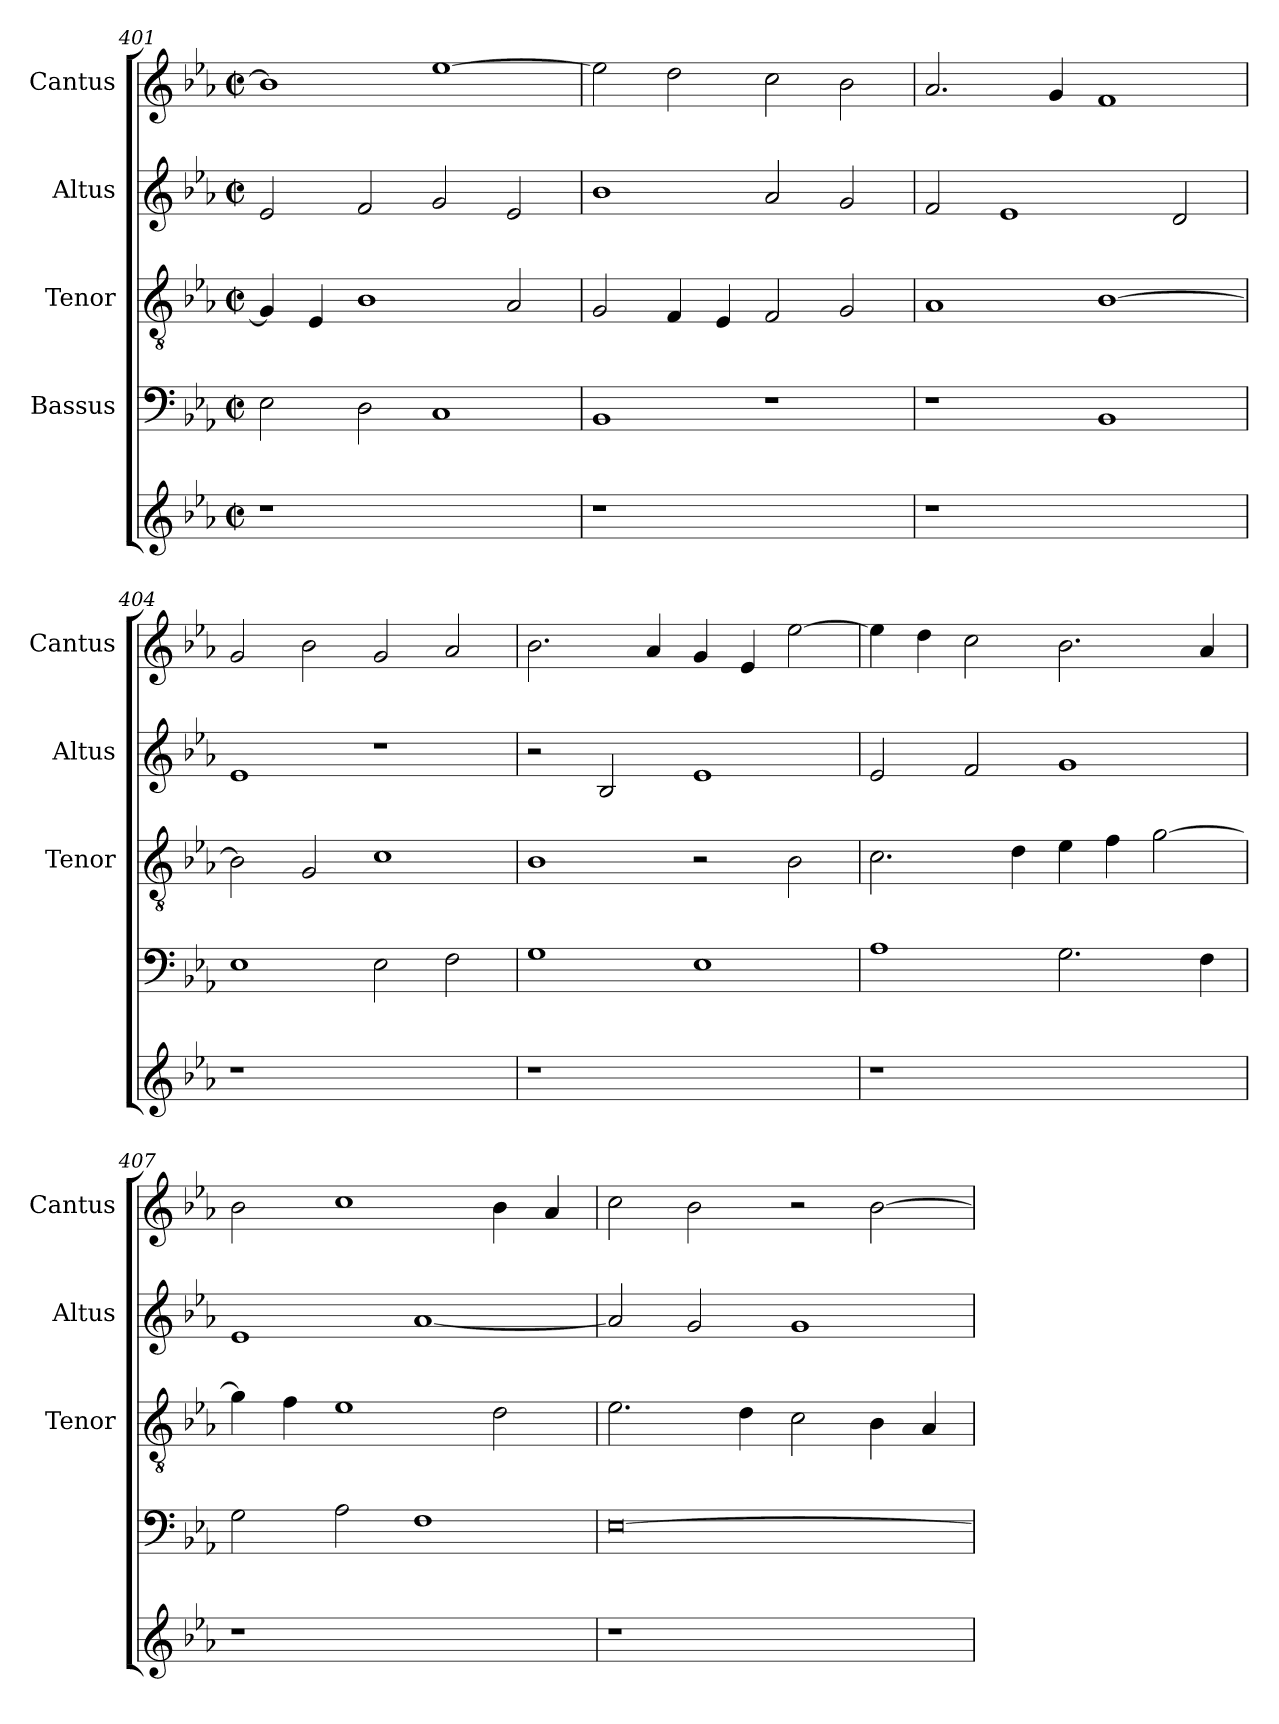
**kern	**kern	**kern	**kern	**kern
*part5	*part4	*part3	*part2	*part1
*staff5	*staff4	*staff3	*staff2	*staff1
*	*I"Bassus	*I"Tenor	*I"Altus	*I"Cantus
*	*	*I'Tenor	*I'Altus	*I'Cantus
*clefG2	*clefF4	*clefGv2	*clefG2	*clefG2
*k[b-e-a-]	*k[b-e-a-]	*k[b-e-a-]	*k[b-e-a-]	*k[b-e-a-]
*E-:	*E-:	*E-:	*E-:	*E-:
*M2/2	*M2/2	*M2/2	*M2/2	*M2/2
*met(c|)	*met(c|)	*met(c|)	*met(c|)	*met(c|)
=401	=401	=401	=401	=401
1r	2E-\	4G/]	2e-/	1b-]
.	.	4E-/	.	.
.	2D\	1B-	2f/	.
1ryy	1C	.	2g/	[>1ee-
.	.	2A-/	2e-/	.
=402	=402	=402	=402	=402
1r	1BB-	2G/	1b-	2ee-\]
.	.	4F/	.	2dd\
.	.	4E-/	.	.
1ryy	1r	2F/	2a-/	2cc\
.	.	2G/	2g/	2b-\
=403	=403	=403	=403	=403
1r	1r	1A-	2f/	2.a-/
.	.	.	1e-	.
.	.	.	.	4g/
1ryy	1BB-	[<1B-	.	1f
.	.	.	2d/	.
!!LO:LB:g=z
=404	=404	=404	=404	=404
1r	1E-	2B-\]	1e-	2g/
.	.	2G/	.	2b-\
1ryy	2E-\	1c	1r	2g/
.	2F\	.	.	2a-/
=405	=405	=405	=405	=405
1r	1G	1B-	2r	2.b-\
.	.	.	2B-/	.
.	.	.	.	4a-/
1ryy	1E-	2r	1e-	4g/
.	.	.	.	4e-/
.	.	2B-\	.	[>2ee-\
=406	=406	=406	=406	=406
1r	1A-	2.c\	2e-/	4ee-\]
.	.	.	.	4dd\
.	.	.	2f/	2cc\
.	.	4d\	.	.
1ryy	2.G\	4e-\	1g	2.b-\
.	.	4f\	.	.
.	.	[>2g\	.	.
.	4F\	.	.	4a-/
=407	=407	=407	=407	=407
1r	2G\	4g\]	1e-	2b-\
.	.	4f\	.	.
.	2A-\	1e-	.	1cc
1ryy	1F	.	[<1a-	.
.	.	2d\	.	4b-\
.	.	.	.	4a-/
=408	=408	=408	=408	=408
1r	[<0E-	2.e-\	2a-/]	2cc\
.	.	.	2g/	2b-\
.	.	4d\	.	.
1ryy	.	2c\	1g	2r
.	.	4B-\	.	[<2b-\
.	.	4A-/	.	.
=	=	=	=	=
*-	*-	*-	*-	*-
